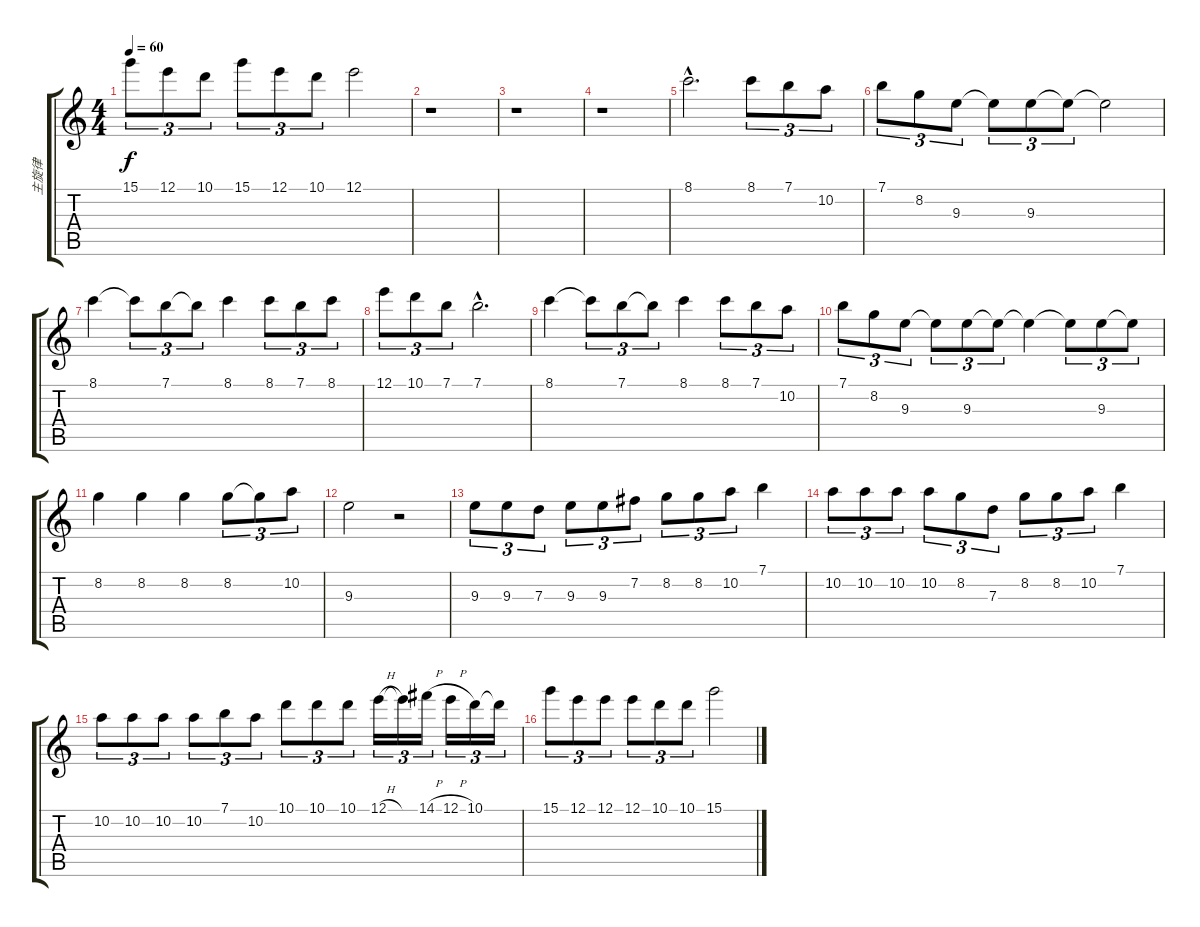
\track ("主旋律" "主旋律") {instrument distortionguitar}
\staff {score tabs}
\tuning (E4 B3 G3 D3 A2 E2) {hide}
\ts (4 4)
\tempo 60
\clef g2
\ks c
15.1.8{tu (3 2) dy f} 12.1.8{tu (3 2)} 10.1.8{tu (3 2)} 15.1.8{tu (3 2)} 12.1.8{tu (3 2)} 10.1.8{tu (3 2)} 12.1.2 |
r.1 |
r.1 |
r.1 |
8.1{hac}.2{d} 8.1.8{tu (3 2)} 7.1.8{tu (3 2)} 10.2.8{tu (3 2)} |
7.1.8{tu (3 2)} 8.2.8{tu (3 2)} 9.3.8{tu (3 2)} 9.3{t}.8{tu (3 2)} 9.3.8{tu (3 2)} 9.3{t}.8{tu (3 2)} 9.3{t}.2 |
8.1.4 8.1{t}.8{tu (3 2)} 7.1.8{tu (3 2)} 7.1{t}.8{tu (3 2)} 8.1.4 8.1.8{tu (3 2)} 7.1.8{tu (3 2)} 8.1.8{tu (3 2)} |
12.1.8{tu (3 2)} 10.1.8{tu (3 2)} 7.1.8{tu (3 2)} 7.1{hac}.2{d} |
8.1.4 8.1{t}.8{tu (3 2)} 7.1.8{tu (3 2)} 7.1{t}.8{tu (3 2)} 8.1.4 8.1.8{tu (3 2)} 7.1.8{tu (3 2)} 10.2.8{tu (3 2)} |
7.1.8{tu (3 2)} 8.2.8{tu (3 2)} 9.3.8{tu (3 2)} 9.3{t}.8{tu (3 2)} 9.3.8{tu (3 2)} 9.3{t}.8{tu (3 2)} 9.3{t}.4 9.3{t}.8{tu (3 2)} 9.3.8{tu (3 2)} 9.3{t}.8{tu (3 2)} |
8.2.4 8.2.4 8.2.4 8.2.8{tu (3 2)} 8.2{t}.8{tu (3 2)} 10.2.8{tu (3 2)} |
9.3.2 r.2 |
9.3.8{tu (3 2)} 9.3.8{tu (3 2)} 7.3.8{tu (3 2)} 9.3.8{tu (3 2)} 9.3.8{tu (3 2)} 7.2.8{tu (3 2)} 8.2.8{tu (3 2)} 8.2.8{tu (3 2)} 10.2.8{tu (3 2)} 7.1.4 |
10.2.8{tu (3 2)} 10.2.8{tu (3 2)} 10.2.8{tu (3 2)} 10.2.8{tu (3 2)} 8.2.8{tu (3 2)} 7.3.8{tu (3 2)} 8.2.8{tu (3 2)} 8.2.8{tu (3 2)} 10.2.8{tu (3 2)} 7.1.4 |
10.2.8{tu (3 2)} 10.2.8{tu (3 2)} 10.2.8{tu (3 2)} 10.2.8{tu (3 2)} 7.1.8{tu (3 2)} 10.2.8{tu (3 2)} 10.1.8{tu (3 2)} 10.1.8{tu (3 2)} 10.1.8{tu (3 2)} 12.1{h}.16{tu (3 2)} 12.1{t}.16{tu (3 2)} 14.1{h}.16{tu (3 2)} 12.1{h}.16{tu (3 2)} 10.1.16{tu (3 2)} 10.1{t}.16{tu (3 2)} |
15.1.8{tu (3 2)} 12.1.8{tu (3 2)} 12.1.8{tu (3 2)} 12.1.8{tu (3 2)} 10.1.8{tu (3 2)} 10.1.8{tu (3 2)} 15.1.2
